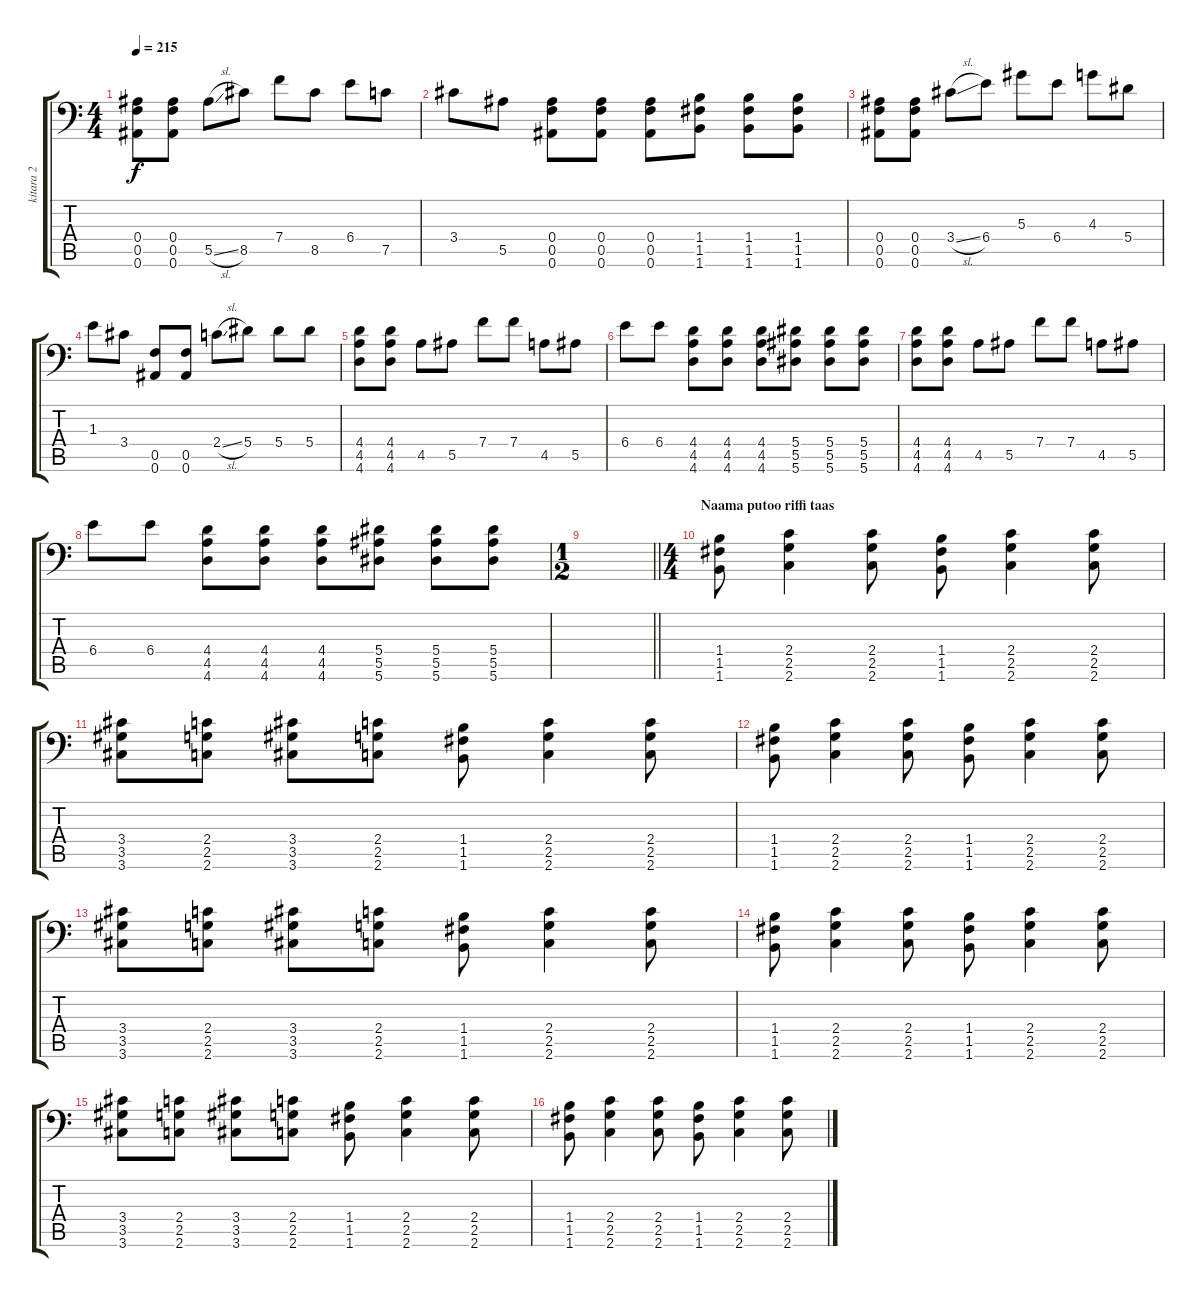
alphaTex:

\track ("kitara 2" "kitara 2") {instrument distortionguitar}
\staff {score tabs}
\tuning (C4 G3 Eb3 Bb2 F2 Bb1) {hide}
\ts (4 4)
\tempo 215
\clef f4
\ks c
(0.4 0.5 0.6).8{dy f} (0.4 0.5 0.6).8 5.5{sl}.8 8.5.8 7.4.8 8.5.8 6.4.8 7.5.8 |
3.4.8 5.5.8 (0.4 0.5 0.6).8 (0.4 0.5 0.6).8 (0.4 0.5 0.6).8 (1.4 1.5 1.6).8 (1.4 1.5 1.6).8 (1.4 1.5 1.6).8 |
(0.4 0.5 0.6).8 (0.4 0.5 0.6).8 3.4{sl}.8 6.4.8 5.3.8 6.4.8 4.3.8 5.4.8 |
1.3.8 3.4.8 (0.5 0.6).8 (0.5 0.6).8 2.4{sl}.8 5.4.8 5.4.8 5.4.8 |
(4.4 4.5 4.6).8 (4.4 4.5 4.6).8 4.5.8 5.5.8 7.4.8 7.4.8 4.5.8 5.5.8 |
6.4.8 6.4.8 (4.4 4.5 4.6).8 (4.4 4.5 4.6).8 (4.4 4.5 4.6).8 (5.4 5.5 5.6).8 (5.4 5.5 5.6).8 (5.4 5.5 5.6).8 |
(4.4 4.5 4.6).8 (4.4 4.5 4.6).8 4.5.8 5.5.8 7.4.8 7.4.8 4.5.8 5.5.8 |
6.4.8 6.4.8 (4.4 4.5 4.6).8 (4.4 4.5 4.6).8 (4.4 4.5 4.6).8 (5.4 5.5 5.6).8 (5.4 5.5 5.6).8 (5.4 5.5 5.6).8 |
\ts (1 2)
\barLineRight lightlight
|
\ts (4 4)
\section ("" "Naama putoo riffi taas")
(1.4 1.5 1.6).8 (2.4 2.5 2.6).4 (2.4 2.5 2.6).8 (1.4 1.5 1.6).8 (2.4 2.5 2.6).4 (2.4 2.5 2.6).8 |
(3.4 3.5 3.6).8 (2.4 2.5 2.6).8 (3.4 3.5 3.6).8 (2.4 2.5 2.6).8 (1.4 1.5 1.6).8 (2.4 2.5 2.6).4 (2.4 2.5 2.6).8 |
(1.4 1.5 1.6).8 (2.4 2.5 2.6).4 (2.4 2.5 2.6).8 (1.4 1.5 1.6).8 (2.4 2.5 2.6).4 (2.4 2.5 2.6).8 |
(3.4 3.5 3.6).8 (2.4 2.5 2.6).8 (3.4 3.5 3.6).8 (2.4 2.5 2.6).8 (1.4 1.5 1.6).8 (2.4 2.5 2.6).4 (2.4 2.5 2.6).8 |
(1.4 1.5 1.6).8 (2.4 2.5 2.6).4 (2.4 2.5 2.6).8 (1.4 1.5 1.6).8 (2.4 2.5 2.6).4 (2.4 2.5 2.6).8 |
(3.4 3.5 3.6).8 (2.4 2.5 2.6).8 (3.4 3.5 3.6).8 (2.4 2.5 2.6).8 (1.4 1.5 1.6).8 (2.4 2.5 2.6).4 (2.4 2.5 2.6).8 |
(1.4 1.5 1.6).8 (2.4 2.5 2.6).4 (2.4 2.5 2.6).8 (1.4 1.5 1.6).8 (2.4 2.5 2.6).4 (2.4 2.5 2.6).8
